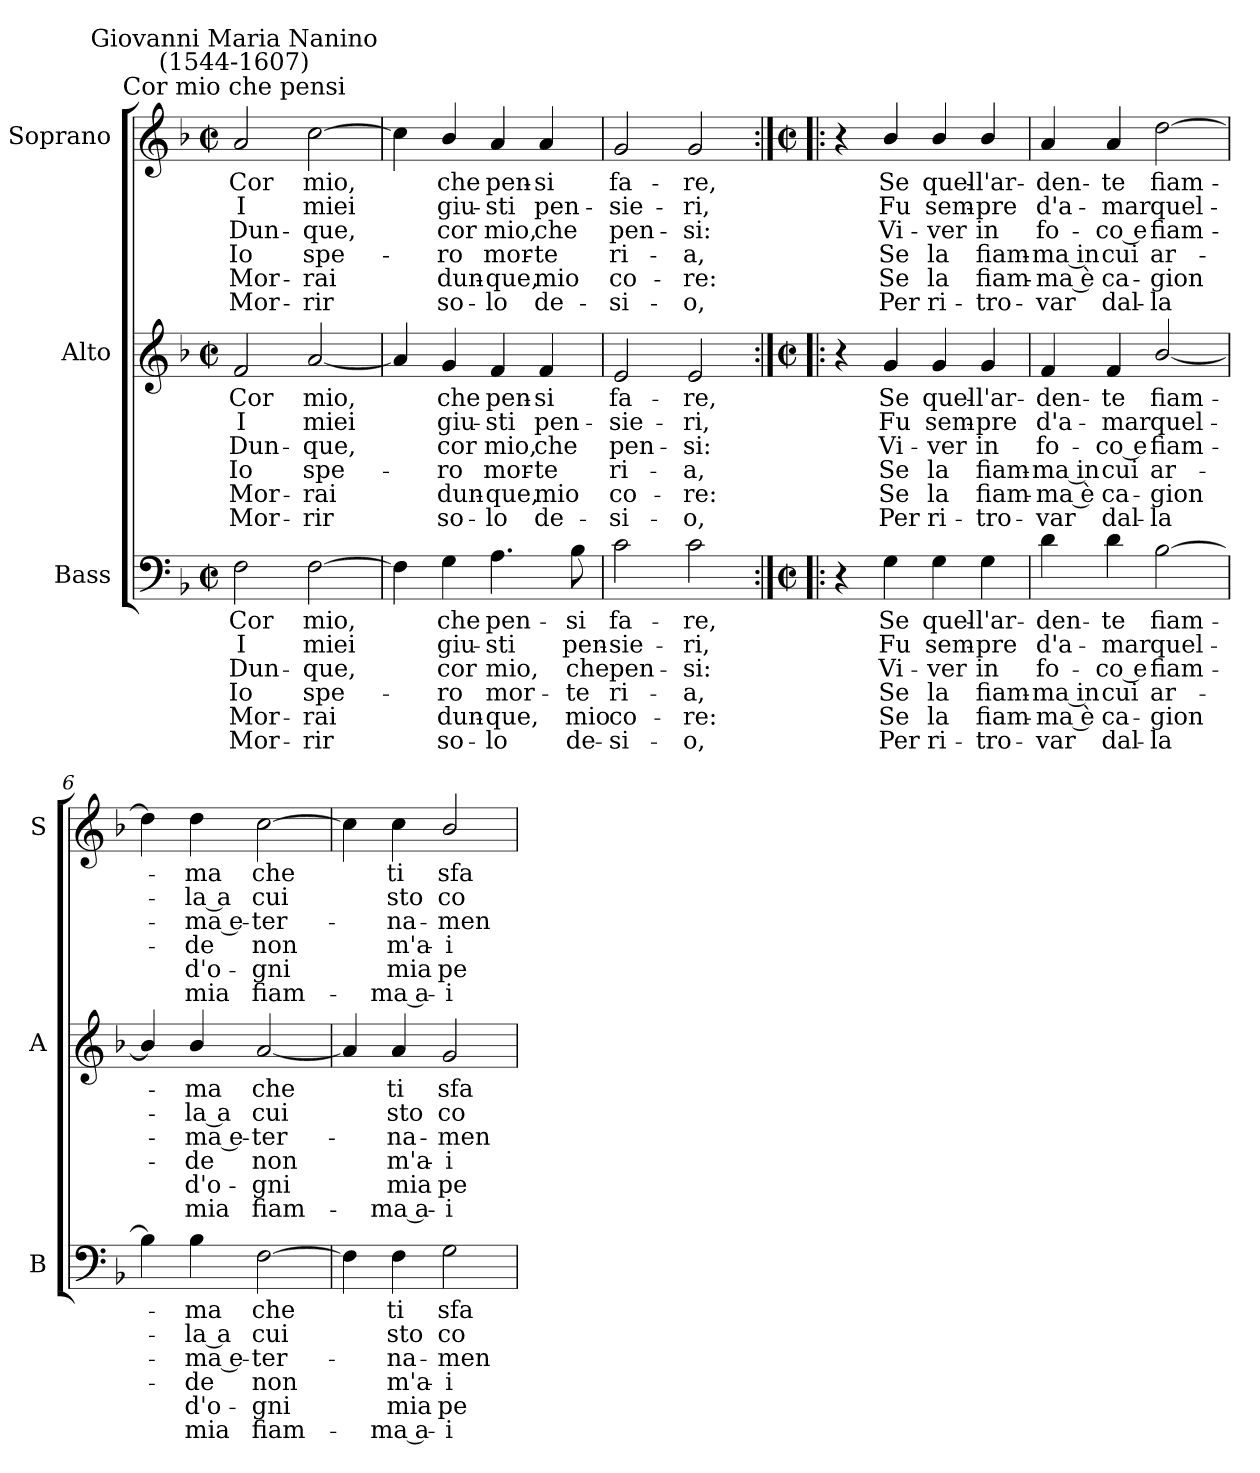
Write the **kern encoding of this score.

**kern	**text	**text	**text	**text	**text	**text	**kern	**text	**text	**text	**text	**text	**text	**kern	**text	**text	**text	**text	**text	**text
*part3	*part3	*part3	*part3	*part3	*part3	*part3	*part2	*part2	*part2	*part2	*part2	*part2	*part2	*part1	*part1	*part1	*part1	*part1	*part1	*part1
*staff3	*staff3	*staff3	*staff3	*staff3	*staff3	*staff3	*staff2	*staff2	*staff2	*staff2	*staff2	*staff2	*staff2	*staff1	*staff1	*staff1	*staff1	*staff1	*staff1	*staff1
*I"Bass	*	*	*	*	*	*	*I"Alto	*	*	*	*	*	*	*I"Soprano	*	*	*	*	*	*
*I'B	*	*	*	*	*	*	*I'A	*	*	*	*	*	*	*I'S	*	*	*	*	*	*
*clefF4	*	*	*	*	*	*	*clefG2	*	*	*	*	*	*	*clefG2	*	*	*	*	*	*
*k[b-]	*	*	*	*	*	*	*k[b-]	*	*	*	*	*	*	*k[b-]	*	*	*	*	*	*
*F:	*	*	*	*	*	*	*F:	*	*	*	*	*	*	*F:	*	*	*	*	*	*
*M2/2	*	*	*	*	*	*	*M2/2	*	*	*	*	*	*	*M2/2	*	*	*	*	*	*
*met(c|)	*	*	*	*	*	*	*met(c|)	*	*	*	*	*	*	*met(c|)	*	*	*	*	*	*
=1	=1	=1	=1	=1	=1	=1	=1	=1	=1	=1	=1	=1	=1	=1	=1	=1	=1	=1	=1	=1
!	!	!	!	!	!	!	!	!	!	!	!	!	!	!LO:TX:a:cj:t=Cor mio che pensi	!	!	!	!	!	!
!	!	!	!	!	!	!	!	!	!	!	!	!	!	!LO:TX:a:cj:t=Giovanni Maria Nanino\n(1544-1607)	!	!	!	!	!	!
!	!LO:LY:b	!LO:LY:b	!LO:LY:b	!LO:LY:b	!LO:LY:b	!LO:LY:b	!	!LO:LY:b	!LO:LY:b	!LO:LY:b	!LO:LY:b	!LO:LY:b	!LO:LY:b	!	!LO:LY:b	!LO:LY:b	!LO:LY:b	!LO:LY:b	!LO:LY:b	!LO:LY:b
2F	Cor	I	Dun-	-Io	Mor-	-Mor-	2f	Cor	I	Dun-	-Io	Mor-	-Mor-	2a	Cor	I	Dun-	-Io	Mor-	-Mor-
!	!LO:LY:b	!LO:LY:b	!LO:LY:b	!LO:LY:b	!LO:LY:b	!LO:LY:b	!	!LO:LY:b	!LO:LY:b	!LO:LY:b	!LO:LY:b	!LO:LY:b	!LO:LY:b	!	!LO:LY:b	!LO:LY:b	!LO:LY:b	!LO:LY:b	!LO:LY:b	!LO:LY:b
[2F	-mio,	miei	que,	spe-	rai	rir	[2a	-mio,	miei	que,	spe-	rai	rir	[2cc	-mio,	miei	que,	spe-	rai	rir
=2	=2	=2	=2	=2	=2	=2	=2	=2	=2	=2	=2	=2	=2	=2	=2	=2	=2	=2	=2	=2
4F]	.	.	.	.	.	.	4a]	.	.	.	.	.	.	4cc]	.	.	.	.	.	.
!	!LO:LY:b	!LO:LY:b	!LO:LY:b	!LO:LY:b	!LO:LY:b	!LO:LY:b	!	!LO:LY:b	!LO:LY:b	!LO:LY:b	!LO:LY:b	!LO:LY:b	!LO:LY:b	!	!LO:LY:b	!LO:LY:b	!LO:LY:b	!LO:LY:b	!LO:LY:b	!LO:LY:b
4G	che	giu-	-cor	ro	dun-	-so-	4g	che	giu-	-cor	ro	dun-	-so-	4b-/	che	giu-	-cor	ro	dun-	-so-
!	!LO:LY:b	!LO:LY:b	!LO:LY:b	!LO:LY:b	!LO:LY:b	!LO:LY:b	!	!LO:LY:b	!LO:LY:b	!LO:LY:b	!LO:LY:b	!LO:LY:b	!LO:LY:b	!	!LO:LY:b	!LO:LY:b	!LO:LY:b	!LO:LY:b	!LO:LY:b	!LO:LY:b
4.A	-pen-	-sti	mio,	mor-	-que,	lo	4f	-pen-	-sti	mio,	mor-	-que,	lo	4a	-pen-	-sti	mio,	mor-	-que,	lo
!	!	!	!	!	!	!	!	!LO:LY:b	!LO:LY:b	!LO:LY:b	!LO:LY:b	!LO:LY:b	!LO:LY:b	!	!LO:LY:b	!LO:LY:b	!LO:LY:b	!LO:LY:b	!LO:LY:b	!LO:LY:b
.	.	.	.	.	.	.	4f	si	pen-	-che	te	mio	de-	4a	si	pen-	-che	te	mio	de-
!	!LO:LY:b	!LO:LY:b	!LO:LY:b	!LO:LY:b	!LO:LY:b	!LO:LY:b	!	!	!	!	!	!	!	!	!	!	!	!	!	!
8B-	si	pen-	-che	te	mio	de-	.	.	.	.	.	.	.	.	.	.	.	.	.	.
=3	=3	=3	=3	=3	=3	=3	=3	=3	=3	=3	=3	=3	=3	=3	=3	=3	=3	=3	=3	=3
!	!LO:LY:b	!LO:LY:b	!LO:LY:b	!LO:LY:b	!LO:LY:b	!LO:LY:b	!	!LO:LY:b	!LO:LY:b	!LO:LY:b	!LO:LY:b	!LO:LY:b	!LO:LY:b	!	!LO:LY:b	!LO:LY:b	!LO:LY:b	!LO:LY:b	!LO:LY:b	!LO:LY:b
2c	-fa-	-sie-	-pen-	-ri-	-co-	-si-	2e	-fa-	-sie-	-pen-	-ri-	-co-	-si-	2g	-fa-	-sie-	-pen-	-ri-	-co-	-si-
!	!LO:LY:b	!LO:LY:b	!LO:LY:b	!LO:LY:b	!LO:LY:b	!LO:LY:b	!	!LO:LY:b	!LO:LY:b	!LO:LY:b	!LO:LY:b	!LO:LY:b	!LO:LY:b	!	!LO:LY:b	!LO:LY:b	!LO:LY:b	!LO:LY:b	!LO:LY:b	!LO:LY:b
2c	-re,	ri,	si:	a,	re:	o,	2e	-re,	ri,	si:	a,	re:	o,	2g	-re,	ri,	si:	a,	re:	o,
!!LO:LB:g=z
=4:|!|:	=4:|!|:	=4:|!|:	=4:|!|:	=4:|!|:	=4:|!|:	=4:|!|:	=4:|!|:	=4:|!|:	=4:|!|:	=4:|!|:	=4:|!|:	=4:|!|:	=4:|!|:	=4:|!|:	=4:|!|:	=4:|!|:	=4:|!|:	=4:|!|:	=4:|!|:	=4:|!|:
*M2/2	*	*	*	*	*	*	*M2/2	*	*	*	*	*	*	*M2/2	*	*	*	*	*	*
*met(c|)	*	*	*	*	*	*	*met(c|)	*	*	*	*	*	*	*met(c|)	*	*	*	*	*	*
4r	.	.	.	.	.	.	4r	.	.	.	.	.	.	4r	.	.	.	.	.	.
!	!LO:LY:b	!LO:LY:b	!LO:LY:b	!LO:LY:b	!LO:LY:b	!LO:LY:b	!	!LO:LY:b	!LO:LY:b	!LO:LY:b	!LO:LY:b	!LO:LY:b	!LO:LY:b	!	!LO:LY:b	!LO:LY:b	!LO:LY:b	!LO:LY:b	!LO:LY:b	!LO:LY:b
4G	Se	Fu	Vi-	-Se	Se	Per	4g	Se	Fu	Vi-	-Se	Se	Per	4b-/	Se	Fu	Vi-	-Se	Se	Per
!	!LO:LY:b	!LO:LY:b	!LO:LY:b	!LO:LY:b	!LO:LY:b	!LO:LY:b	!	!LO:LY:b	!LO:LY:b	!LO:LY:b	!LO:LY:b	!LO:LY:b	!LO:LY:b	!	!LO:LY:b	!LO:LY:b	!LO:LY:b	!LO:LY:b	!LO:LY:b	!LO:LY:b
4G	quel-	-sem-	-ver	la	la	ri-	4g	quel-	-sem-	-ver	la	la	ri-	4b-/	quel-	-sem-	-ver	la	la	ri-
!	!LO:LY:b	!LO:LY:b	!LO:LY:b	!LO:LY:b	!LO:LY:b	!LO:LY:b	!	!LO:LY:b	!LO:LY:b	!LO:LY:b	!LO:LY:b	!LO:LY:b	!LO:LY:b	!	!LO:LY:b	!LO:LY:b	!LO:LY:b	!LO:LY:b	!LO:LY:b	!LO:LY:b
4G	-l'ar-	-pre	in	fiam-	-fiam-	-tro-	4g	-l'ar-	-pre	in	fiam-	-fiam-	-tro-	4b-/	-l'ar-	-pre	in	fiam-	-fiam-	-tro-
=5	=5	=5	=5	=5	=5	=5	=5	=5	=5	=5	=5	=5	=5	=5	=5	=5	=5	=5	=5	=5
!	!LO:LY:b	!LO:LY:b	!LO:LY:b	!LO:LY:b	!LO:LY:b	!LO:LY:b	!	!LO:LY:b	!LO:LY:b	!LO:LY:b	!LO:LY:b	!LO:LY:b	!LO:LY:b	!	!LO:LY:b	!LO:LY:b	!LO:LY:b	!LO:LY:b	!LO:LY:b	!LO:LY:b
4d	-den-	-d'a-	-fo-	-ma in	ma è	var	4f	-den-	-d'a-	-fo-	-ma in	ma è	var	4a	-den-	-d'a-	-fo-	-ma in	ma è	var
!	!LO:LY:b	!LO:LY:b	!LO:LY:b	!LO:LY:b	!LO:LY:b	!LO:LY:b	!	!LO:LY:b	!LO:LY:b	!LO:LY:b	!LO:LY:b	!LO:LY:b	!LO:LY:b	!	!LO:LY:b	!LO:LY:b	!LO:LY:b	!LO:LY:b	!LO:LY:b	!LO:LY:b
4d	te	mar	co e	cui	ca-	-dal-	4f	te	mar	co e	cui	ca-	-dal-	4a	te	mar	co e	cui	ca-	-dal-
!	!LO:LY:b	!LO:LY:b	!LO:LY:b	!LO:LY:b	!LO:LY:b	!LO:LY:b	!	!LO:LY:b	!LO:LY:b	!LO:LY:b	!LO:LY:b	!LO:LY:b	!LO:LY:b	!	!LO:LY:b	!LO:LY:b	!LO:LY:b	!LO:LY:b	!LO:LY:b	!LO:LY:b
[2B-	-fiam-	quel-	fiam-	ar-	gion	la	[2b-/	-fiam-	quel-	fiam-	ar-	gion	la	[2dd	-fiam-	quel-	fiam-	ar-	gion	la
=6	=6	=6	=6	=6	=6	=6	=6	=6	=6	=6	=6	=6	=6	=6	=6	=6	=6	=6	=6	=6
4B-]	.	.	.	.	.	.	4b-/]	.	.	.	.	.	.	4dd]	.	.	.	.	.	.
!	!LO:LY:b	!LO:LY:b	!LO:LY:b	!LO:LY:b	!LO:LY:b	!LO:LY:b	!	!LO:LY:b	!LO:LY:b	!LO:LY:b	!LO:LY:b	!LO:LY:b	!LO:LY:b	!	!LO:LY:b	!LO:LY:b	!LO:LY:b	!LO:LY:b	!LO:LY:b	!LO:LY:b
4B-	ma	la a	ma e-	-de	d'o-	-mia	4b-/	ma	la a	ma e-	-de	d'o-	-mia	4dd	ma	la a	ma e-	-de	d'o-	-mia
!	!LO:LY:b	!LO:LY:b	!LO:LY:b	!LO:LY:b	!LO:LY:b	!LO:LY:b	!	!LO:LY:b	!LO:LY:b	!LO:LY:b	!LO:LY:b	!LO:LY:b	!LO:LY:b	!	!LO:LY:b	!LO:LY:b	!LO:LY:b	!LO:LY:b	!LO:LY:b	!LO:LY:b
[2F	che	cui	ter-	non	gni	fiam-	[2a	che	cui	ter-	non	gni	fiam-	[2cc	che	cui	ter-	non	gni	fiam-
=7	=7	=7	=7	=7	=7	=7	=7	=7	=7	=7	=7	=7	=7	=7	=7	=7	=7	=7	=7	=7
4F]	.	.	.	.	.	.	4a]	.	.	.	.	.	.	4cc]	.	.	.	.	.	.
!	!LO:LY:b	!LO:LY:b	!LO:LY:b	!LO:LY:b	!LO:LY:b	!LO:LY:b	!	!LO:LY:b	!LO:LY:b	!LO:LY:b	!LO:LY:b	!LO:LY:b	!LO:LY:b	!	!LO:LY:b	!LO:LY:b	!LO:LY:b	!LO:LY:b	!LO:LY:b	!LO:LY:b
4F	-ti	sto	na-	-m'a-	-mia	ma a-	4a	-ti	sto	na-	-m'a-	-mia	ma a-	4cc	-ti	sto	na-	-m'a-	-mia	ma a-
!	!LO:LY:b	!LO:LY:b	!LO:LY:b	!LO:LY:b	!LO:LY:b	!LO:LY:b	!	!LO:LY:b	!LO:LY:b	!LO:LY:b	!LO:LY:b	!LO:LY:b	!LO:LY:b	!	!LO:LY:b	!LO:LY:b	!LO:LY:b	!LO:LY:b	!LO:LY:b	!LO:LY:b
2G	-sfa-	-co-	-men-	-i-	-pe-	-i-	2g	-sfa-	-co-	-men-	-i-	-pe-	-i-	2b-/	-sfa-	-co-	-men-	-i-	-pe-	-i-
=	=	=	=	=	=	=	=	=	=	=	=	=	=	=	=	=	=	=	=	=
*-	*-	*-	*-	*-	*-	*-	*-	*-	*-	*-	*-	*-	*-	*-	*-	*-	*-	*-	*-	*-
